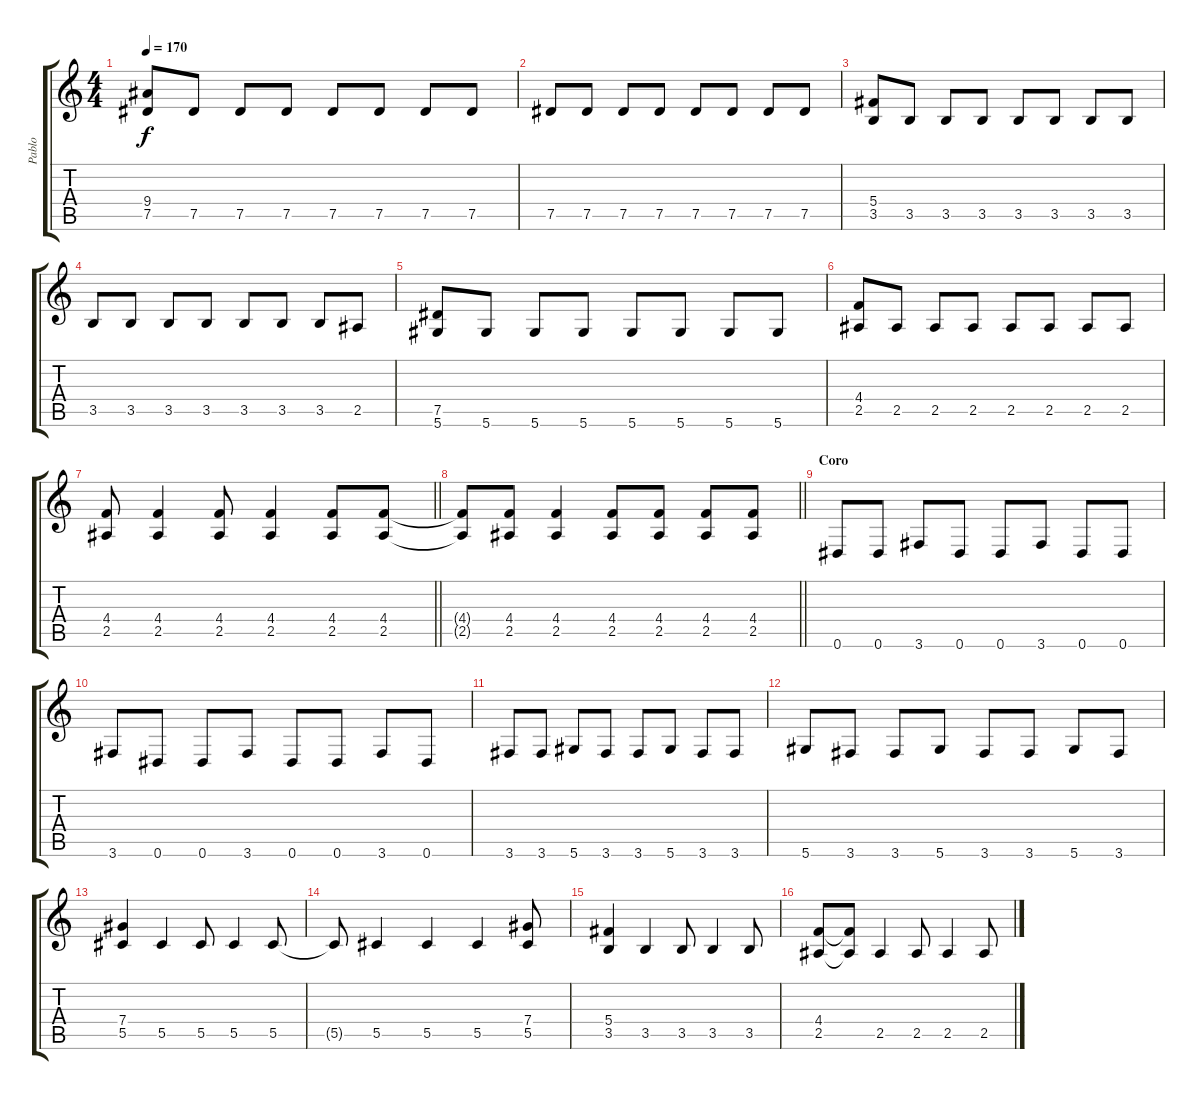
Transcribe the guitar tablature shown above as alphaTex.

\track ("Pablo" "Pablo") {instrument distortionguitar}
\staff {score tabs}
\tuning (Eb4 Bb3 Gb3 Db3 Ab2 Eb2) {hide}
\ts (4 4)
\tempo 170
\clef g2
\ks c
(9.4 7.5).8{dy f} 7.5.8 7.5.8 7.5.8 7.5.8 7.5.8 7.5.8 7.5.8 |
7.5.8 7.5.8 7.5.8 7.5.8 7.5.8 7.5.8 7.5.8 7.5.8 |
(5.4 3.5).8 3.5.8 3.5.8 3.5.8 3.5.8 3.5.8 3.5.8 3.5.8 |
3.5.8 3.5.8 3.5.8 3.5.8 3.5.8 3.5.8 3.5.8 2.5.8 |
(7.5 5.6).8 5.6.8 5.6.8 5.6.8 5.6.8 5.6.8 5.6.8 5.6.8 |
(4.4 2.5).8 2.5.8 2.5.8 2.5.8 2.5.8 2.5.8 2.5.8 2.5.8 |
\barLineRight lightlight
(4.4 2.5).8 (4.4 2.5).4 (4.4 2.5).8 (4.4 2.5).4 (4.4 2.5).8 (4.4 2.5).8 |
\section ("" "")
\barLineRight lightlight
(4.4{t} 2.5{t}).8 (4.4 2.5).8 (4.4 2.5).4 (4.4 2.5).8 (4.4 2.5).8 (4.4 2.5).8 (4.4 2.5).8 |
\section ("" "Coro")
0.6.8{volume 13} 0.6.8 3.6.8 0.6.8 0.6.8 3.6.8 0.6.8 0.6.8 |
3.6.8 0.6.8 0.6.8 3.6.8 0.6.8 0.6.8 3.6.8 0.6.8 |
3.6.8 3.6.8 5.6.8 3.6.8 3.6.8 5.6.8 3.6.8 3.6.8 |
5.6.8 3.6.8 3.6.8 5.6.8 3.6.8 3.6.8 5.6.8 3.6.8 |
(7.4 5.5).4 5.5.4 5.5.8 5.5.4 5.5.8 |
5.5{t}.8 5.5.4 5.5.4 5.5.4 (7.4 5.5).8 |
(5.4 3.5).4 3.5.4 3.5.8 3.5.4 3.5.8 |
(4.4 2.5).8 (4.4{t} 2.5{t}).8 2.5.4 2.5.8 2.5.4 2.5.8
